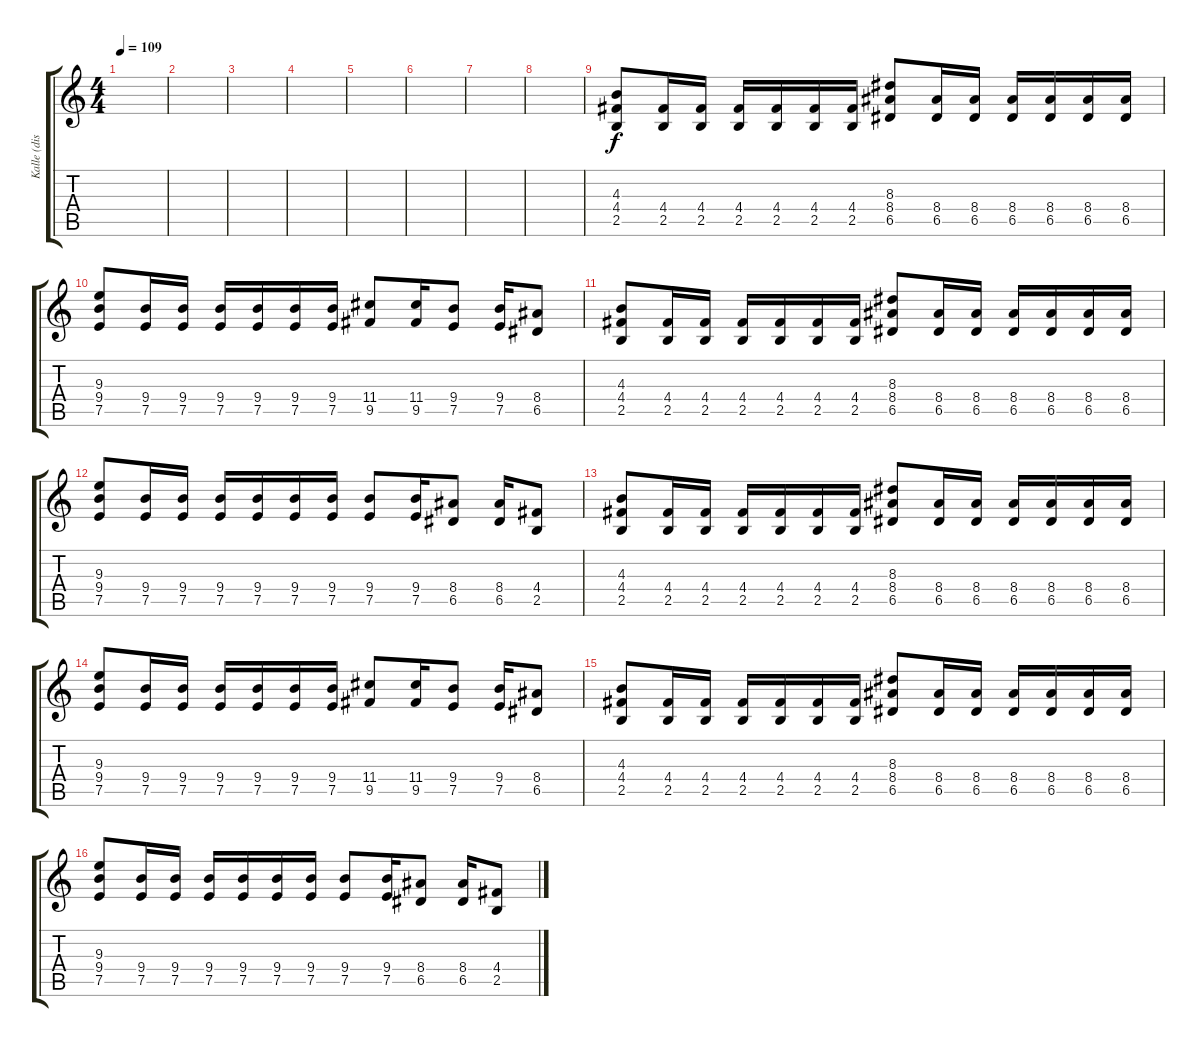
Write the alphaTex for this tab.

\track ("Kalle (dist.)" "Kalle (dis") {instrument distortionguitar}
\staff {score tabs}
\tuning (E4 B3 G3 D3 A2 E2) {hide}
\ts (4 4)
\tempo 109
\clef g2
\ks c
|
|
|
|
|
|
|
|
(4.3 4.4 2.5).8 (4.4 2.5).16 (4.4 2.5).16 (4.4 2.5).16 (4.4 2.5).16 (4.4 2.5).16 (4.4 2.5).16 (8.3 8.4 6.5).8 (8.4 6.5).16 (8.4 6.5).16 (8.4 6.5).16 (8.4 6.5).16 (8.4 6.5).16 (8.4 6.5).16 |
(9.3 9.4 7.5).8 (9.4 7.5).16 (9.4 7.5).16 (9.4 7.5).16 (9.4 7.5).16 (9.4 7.5).16 (9.4 7.5).16 (11.4 9.5).8 (11.4 9.5).16 (9.4 7.5).8 (9.4 7.5).16 (8.4 6.5).8 |
(4.3 4.4 2.5).8 (4.4 2.5).16 (4.4 2.5).16 (4.4 2.5).16 (4.4 2.5).16 (4.4 2.5).16 (4.4 2.5).16 (8.3 8.4 6.5).8 (8.4 6.5).16 (8.4 6.5).16 (8.4 6.5).16 (8.4 6.5).16 (8.4 6.5).16 (8.4 6.5).16 |
(9.3 9.4 7.5).8 (9.4 7.5).16 (9.4 7.5).16 (9.4 7.5).16 (9.4 7.5).16 (9.4 7.5).16 (9.4 7.5).16 (9.4 7.5).8 (9.4 7.5).16 (8.4 6.5).8 (8.4 6.5).16 (4.4 2.5).8 |
(4.3 4.4 2.5).8 (4.4 2.5).16 (4.4 2.5).16 (4.4 2.5).16 (4.4 2.5).16 (4.4 2.5).16 (4.4 2.5).16 (8.3 8.4 6.5).8 (8.4 6.5).16 (8.4 6.5).16 (8.4 6.5).16 (8.4 6.5).16 (8.4 6.5).16 (8.4 6.5).16 |
(9.3 9.4 7.5).8 (9.4 7.5).16 (9.4 7.5).16 (9.4 7.5).16 (9.4 7.5).16 (9.4 7.5).16 (9.4 7.5).16 (11.4 9.5).8 (11.4 9.5).16 (9.4 7.5).8 (9.4 7.5).16 (8.4 6.5).8 |
(4.3 4.4 2.5).8 (4.4 2.5).16 (4.4 2.5).16 (4.4 2.5).16 (4.4 2.5).16 (4.4 2.5).16 (4.4 2.5).16 (8.3 8.4 6.5).8 (8.4 6.5).16 (8.4 6.5).16 (8.4 6.5).16 (8.4 6.5).16 (8.4 6.5).16 (8.4 6.5).16 |
(9.3 9.4 7.5).8 (9.4 7.5).16 (9.4 7.5).16 (9.4 7.5).16 (9.4 7.5).16 (9.4 7.5).16 (9.4 7.5).16 (9.4 7.5).8 (9.4 7.5).16 (8.4 6.5).8 (8.4 6.5).16 (4.4 2.5).8
